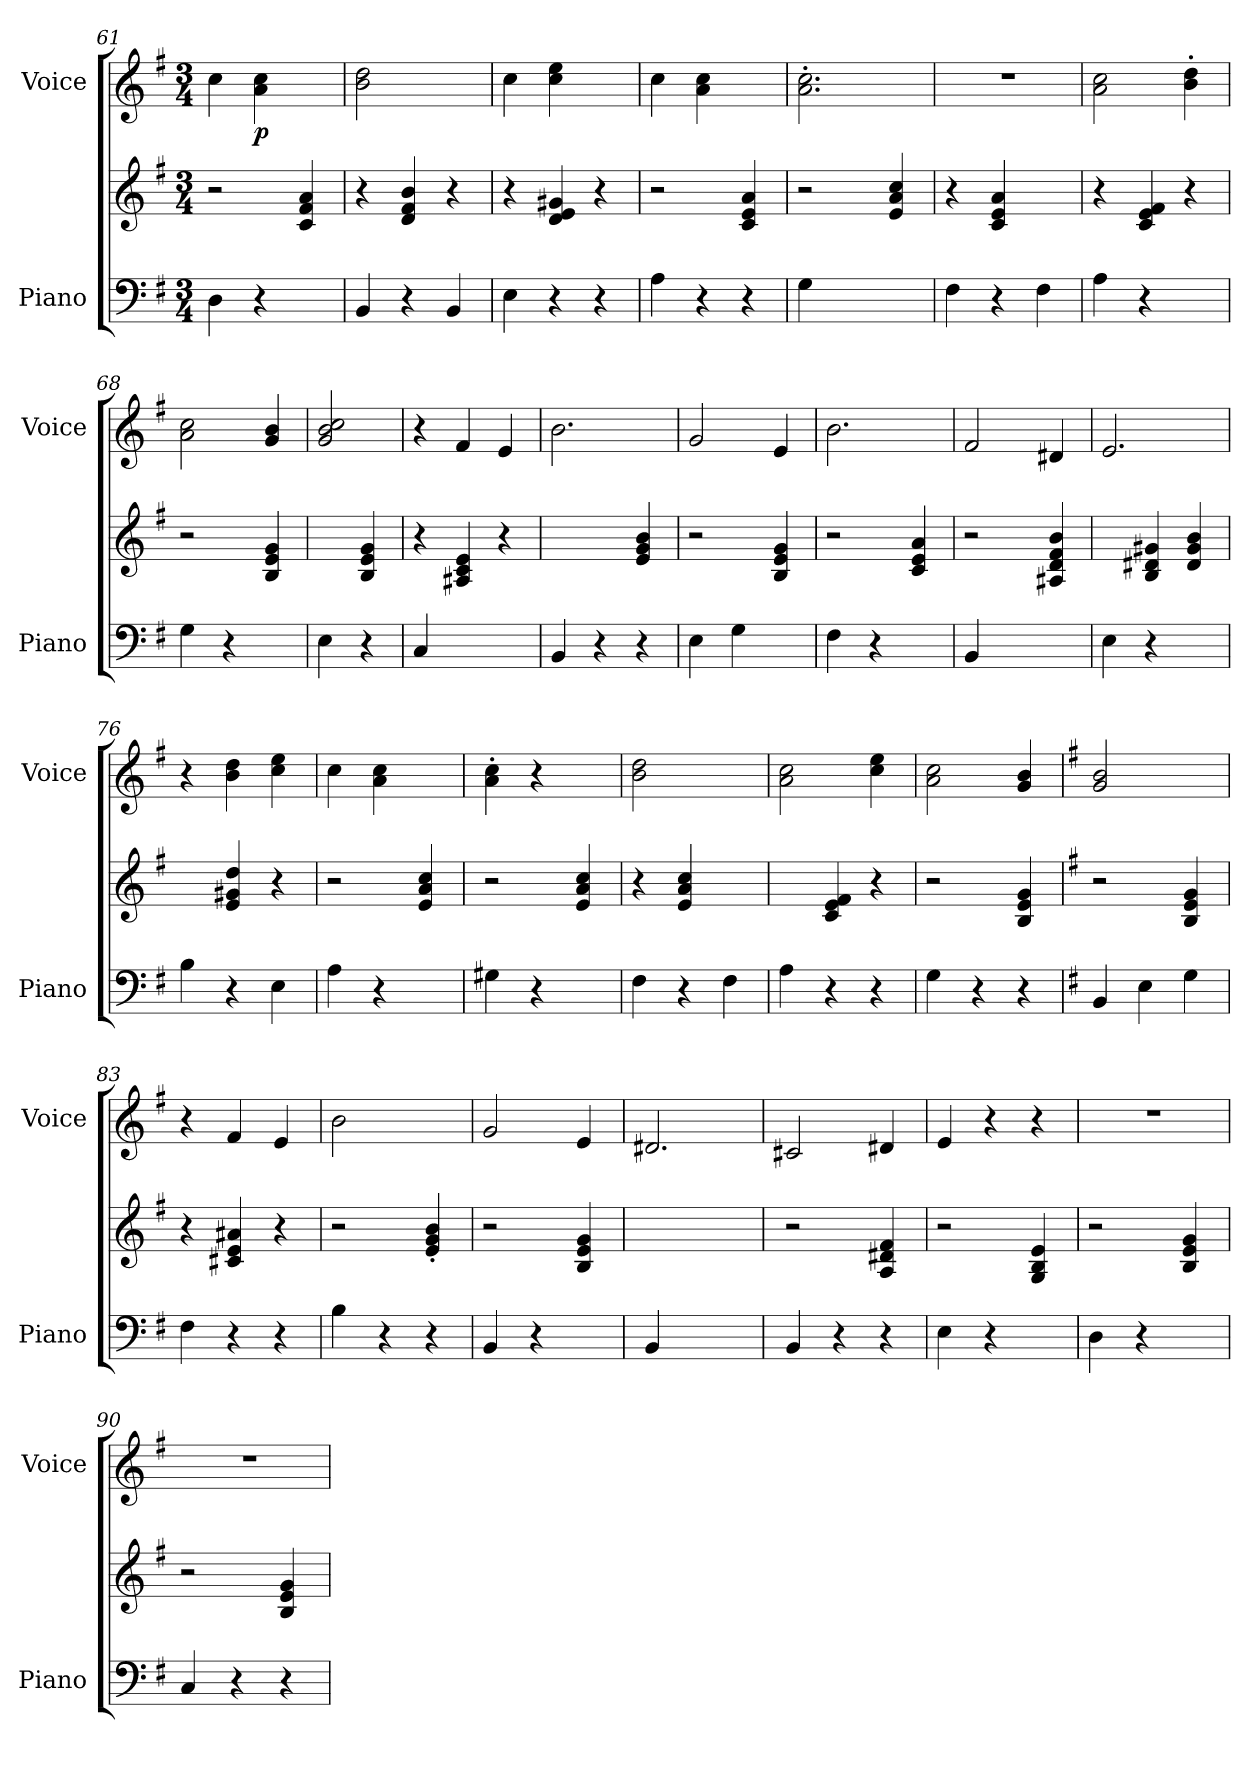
**kern	**kern	**kern	**dynam
*part2	*part2	*part1	*part1
*staff3	*staff2	*staff1	*staff1
*I"Piano	*	*I"Voice	*
*I'Piano	*	*I'Voice	*
*clefF4	*clefG2	*clefG2	*
*k[f#]	*k[f#]	*k[f#]	*
*M3/4	*M3/4	*M3/4	*
=61	=61	=61	=61
4D\	2r	4cc\	.
!	!	!	!LO:DY:b
4r	.	4a\ 4cc\	p
4ryy	4c/ 4f#/ 4a/	4ryy	.
=62	=62	=62	=62
4BB/	4r	2b\ 2dd\	.
4r	4d/ 4f#/ 4b/	.	.
4BB/	4r	4ryy	.
=63	=63	=63	=63
4E\	4r	4cc\	.
4r	4d/ 4e/ 4g#X/	4cc\ 4ee\	.
4r	4r	4ryy	.
=64	=64	=64	=64
4A\	2r	4cc\	.
4r	.	4a\ 4cc\	.
4r	4c/ 4e/ 4a/	4ryy	.
=65	=65	=65	=65
4G\	2rcc	2.a\'< 2.cc\'<	.
2ryy	.	.	.
.	4e/ 4a/ 4cc/	.	.
!!LO:LB:g=z
=66	=66	=66	=66
4F#\	4r	2.r	.
4r	4c/ 4e/ 4a/	.	.
4F#\	4ryy	.	.
=67	=67	=67	=67
4A\	4r	2a\ 2cc\	.
4r	4c/ 4e/ 4f#/	.	.
4ryy	4r	4b\'< 4dd\'<	.
=68	=68	=68	=68
4G\	2r	2a\ 2cc\	.
4r	.	.	.
4ryy	4B/ 4e/ 4g/	4g/ 4b/	.
=69	=69	=69	=69
4E\	4ryy	2g/ 2b/ 2cc/	.
4r	4B/ 4e/ 4g/	.	.
=70	=70	=70	=70
4C/	4r	4r	.
2ryy	4A#X/ 4c/ 4e/	4f#/	.
.	4r	4e/	.
=71	=71	=71	=71
4BB/	2ryy	2.b\	.
4r	.	.	.
4r	4e/ 4g/ 4b/	.	.
=72	=72	=72	=72
4E\	2r	2g/	.
4G\	.	.	.
4ryy	4B/ 4e/ 4g/	4e/	.
=73	=73	=73	=73
4F#\	2rcc	2.b\	.
4r	.	.	.
4ryy	4c/ 4e/ 4a/	.	.
!!LO:LB:g=z
=74	=74	=74	=74
4BB/	2r	2f#/	.
2ryy	.	.	.
.	4A#X/ 4d/ 4f#/ 4b/	4d#X/	.
=75	=75	=75	=75
4E\	4ryy	2.e/	.
4r	4B/ 4d#X/ 4g#X/	.	.
4ryy	4d#/ 4g#/ 4b/	.	.
=76	=76	=76	=76
4B\	4ryy	4r	.
4r	4e/ 4g#X/ 4dd/	4b\ 4dd\	.
4E\	4r	4cc\ 4ee\	.
=77	=77	=77	=77
4A\	2r	4cc\	.
4r	.	4a\ 4cc\	.
4ryy	4e/ 4a/ 4cc/	4ryy	.
=78	=78	=78	=78
4G#X\	2rcc	4a\'< 4cc\'<	.
4r	.	4r	.
4ryy	4e/ 4a/ 4cc/	4ryy	.
=79	=79	=79	=79
4F#\	4r	2b\ 2dd\	.
4r	4e/ 4a/ 4cc/	.	.
4F#\	4ryy	4ryy	.
=80	=80	=80	=80
4A\	4ryy	2a\ 2cc\	.
4r	4c/ 4e/ 4f#/	.	.
4r	4r	4cc\ 4ee\	.
=81	=81	=81	=81
4G\	2rcc	2a\ 2cc\	.
4r	.	.	.
4r	4B/ 4e/ 4g/	4g/ 4b/	.
!!LO:PB:g=z
=82	=82	=82	=82
*k[f#]	*k[f#]	*k[f#]	*
4BB/	2r	2g/ 2b/	.
4E\	.	.	.
4G\	4B/ 4e/ 4g/	4ryy	.
=83	=83	=83	=83
4F#\	4r	4r	.
4r	4c#X/ 4e/ 4a#X/	4f#/	.
4r	4r	4e/	.
=84	=84	=84	=84
4B\	2r	2b\	.
4r	.	.	.
4r	4e/'> 4g/'> 4b/'>	4ryy	.
=85	=85	=85	=85
4BB/	2rcc	2g/	.
4r	.	.	.
4ryy	4B/ 4e/ 4g/	4e/	.
=86	=86	=86	=86
4BB/	2.ryy	2.d#X/	.
2ryy	.	.	.
=87	=87	=87	=87
4BB/	2rcc	2c#X/	.
4r	.	.	.
4r	4A/ 4d#X/ 4f#/	4d#X/	.
=88	=88	=88	=88
4E\	2r	4e/	.
4r	.	4r	.
4ryy	4G/ 4B/ 4e/	4r	.
=89	=89	=89	=89
4D\	2rcc	2.rdd	.
4r	.	.	.
4ryy	4B/ 4e/ 4g/	.	.
!!LO:LB:g=z
=90	=90	=90	=90
4C/	2rcc	2.rdd	.
4r	.	.	.
4r	4B/ 4e/ 4g/	.	.
=	=	=	=
*-	*-	*-	*-
